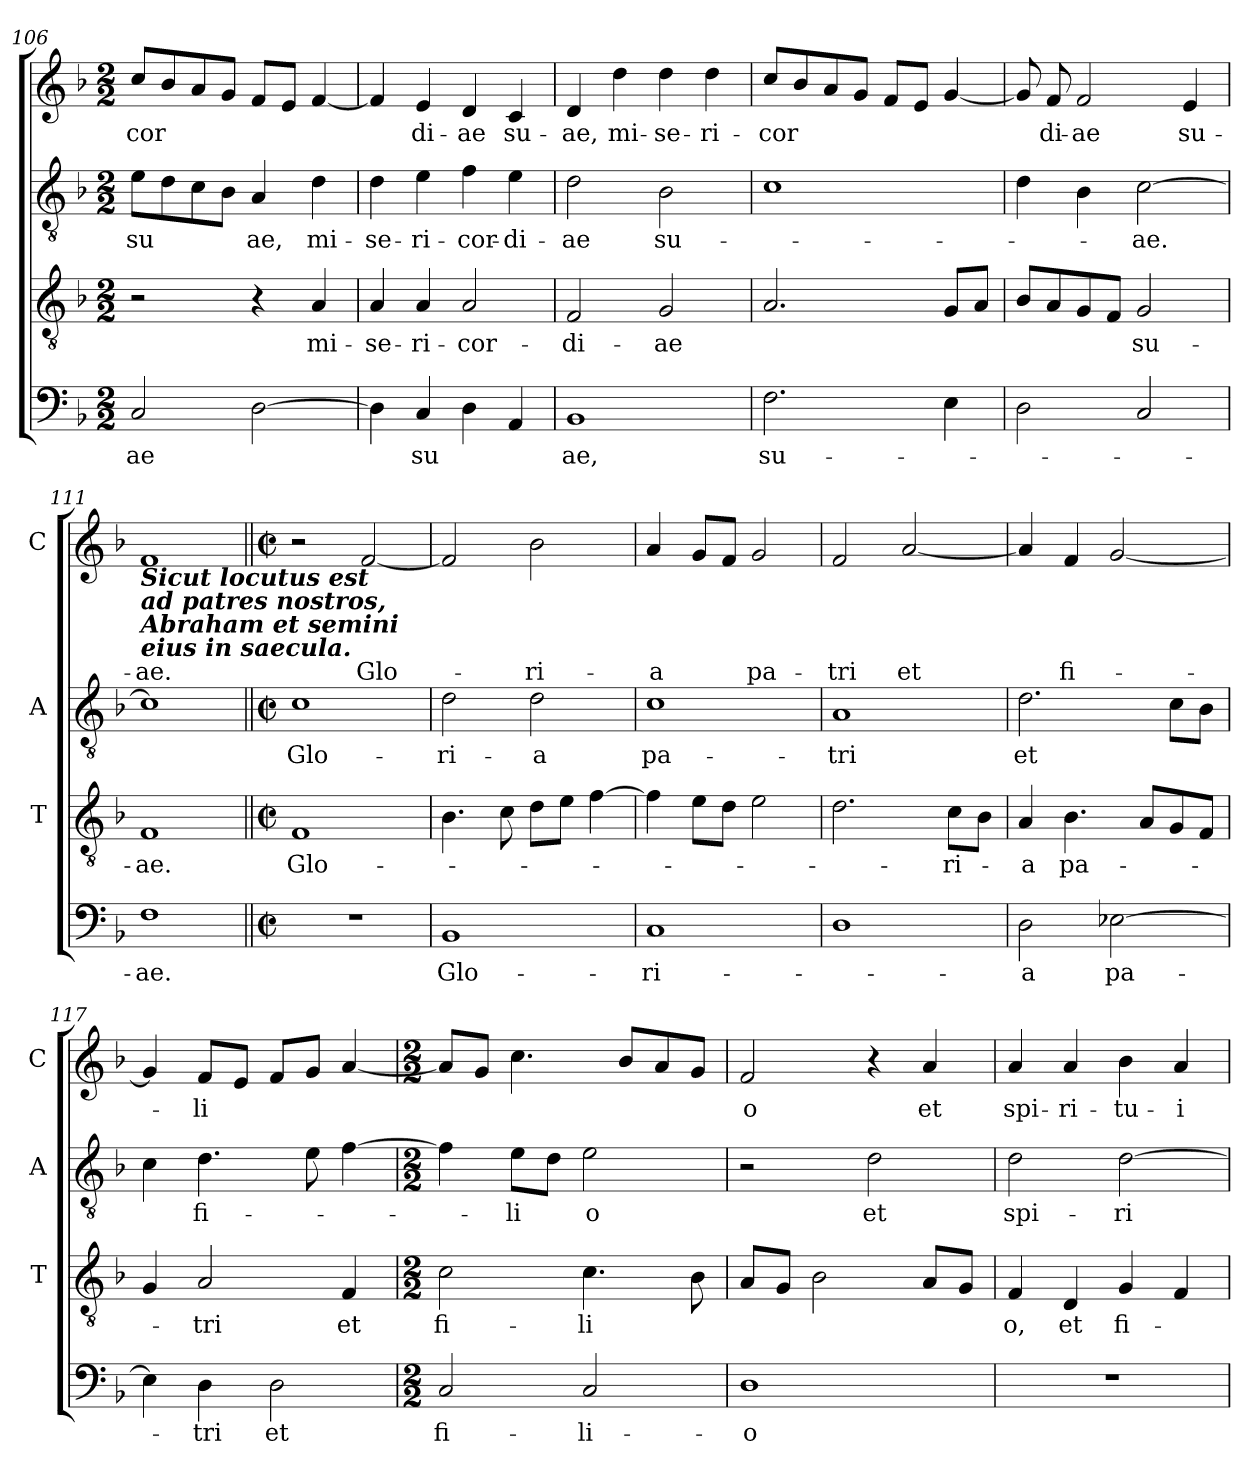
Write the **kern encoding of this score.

**kern	**text	**kern	**text	**kern	**text	**kern	**text
*part4	*part4	*part3	*part3	*part2	*part2	*part1	*part1
*staff4	*staff4	*staff3	*staff3	*staff2	*staff2	*staff1	*staff1
*	*	*I'T	*	*I'A	*	*I'C	*
*clefF4	*	*clefGv2	*	*clefGv2	*	*clefG2	*
*k[b-]	*	*k[b-]	*	*k[b-]	*	*k[b-]	*
*F:	*	*F:	*	*F:	*	*F:	*
*M2/2	*	*M2/2	*	*M2/2	*	*M2/2	*
=106	=106	=106	=106	=106	=106	=106	=106
!	!LO:LY:b	!	!	!	!LO:LY:b	!	!LO:LY:b
2C/	-ae	2r	.	8e\L	su	8cc/L	-cor
.	.	.	.	8d\	.	8b-/	.
.	.	.	.	8c\	.	8a/	.
.	.	.	.	8B-\J	.	8g/J	.
!	!	!	!	!	!LO:LY:b	!	!
[2D\	.	4r	.	4A/	ae,	8f/L	.
.	.	.	.	.	.	8e/J	.
!	!	!	!LO:LY:b	!	!LO:LY:b	!	!
.	.	4A/	mi-	4d\	mi-	[4f/	.
=107	=107	=107	=107	=107	=107	=107	=107
!	!	!	!LO:LY:b	!	!LO:LY:b	!	!
4D\]	.	4A/	-se-	4d\	-se-	4f/]	.
!	!LO:LY:b	!	!LO:LY:b	!	!LO:LY:b	!	!LO:LY:b
4C/	su	4A/	-ri-	4e\	-ri-	4e/	di-
!	!	!	!LO:LY:b	!	!LO:LY:b	!	!LO:LY:b
4D\	.	2A/	-cor-	4f\	-cor-	4d/	-ae
!	!	!	!	!	!LO:LY:b	!	!LO:LY:b
4AA/	.	.	.	4e\	-di-	4c/	su-
=108	=108	=108	=108	=108	=108	=108	=108
!	!LO:LY:b	!	!LO:LY:b	!	!LO:LY:b	!	!LO:LY:b
1BB-	ae,	2F/	-di-	2d\	-ae	4d/	-ae,
!	!	!	!	!	!	!	!LO:LY:b
.	.	.	.	.	.	4dd\	mi-
!	!	!	!LO:LY:b	!	!LO:LY:b	!	!LO:LY:b
.	.	2G/	-ae	2B-\	su-	4dd\	-se-
!	!	!	!	!	!	!	!LO:LY:b
.	.	.	.	.	.	4dd\	-ri-
!!LO:PB:g=z
=109	=109	=109	=109	=109	=109	=109	=109
!	!LO:LY:b	!	!	!	!	!	!LO:LY:b
2.F\	su-	2.A/	.	1c	.	8cc/L	-cor
.	.	.	.	.	.	8b-/	.
.	.	.	.	.	.	8a/	.
.	.	.	.	.	.	8g/J	.
.	.	.	.	.	.	8f/L	.
.	.	.	.	.	.	8e/J	.
4E\	.	8G/L	.	.	.	[4g/	.
.	.	8A/J	.	.	.	.	.
=110	=110	=110	=110	=110	=110	=110	=110
2D\	.	8B-/L	.	4d\	.	8g/]	.
!	!	!	!	!	!	!	!LO:LY:b
.	.	8A/	.	.	.	8f/	di-
!	!	!	!	!	!	!	!LO:LY:b
.	.	8G/	.	4B-\	.	2f/	-ae
.	.	8F/J	.	.	.	.	.
!	!	!	!LO:LY:b	!	!LO:LY:b	!	!
2C/	.	2G/	su-	[2c\	-ae.	.	.
!	!	!	!	!	!	!	!LO:LY:b
.	.	.	.	.	.	4e/	su-
=111	=111	=111	=111	=111	=111	=111	=111
!	!	!	!	!	!	!LO:TX:b:Bi:t=Sicut locutus est \nad patres nostros,\nAbraham et semini\neius in saecula.	!
!	!LO:LY:b	!	!LO:LY:b	!	!	!	!LO:LY:b
1F	-ae.	1F	-ae.	1c]	.	1f	-ae.
!!LO:LB:g=z
=112||	=112||	=112||	=112||	=112||	=112||	=112||	=112||
*M2/2	*	*M2/2	*	*M2/2	*	*M2/2	*
*met(c|)	*	*met(c|)	*	*met(c|)	*	*met(c|)	*
!	!	!	!LO:LY:b	!	!LO:LY:b	!	!
1r	.	1F	Glo-	1c	Glo-	2r	.
!	!	!	!	!	!	!	!LO:LY:b
.	.	.	.	.	.	[2f/	Glo-
=113	=113	=113	=113	=113	=113	=113	=113
!	!LO:LY:b	!	!	!	!LO:LY:b	!	!
1BB-	Glo-	4.B-\	.	2d\	-ri-	2f/]	.
.	.	8c\	.	.	.	.	.
!	!	!	!	!	!LO:LY:b	!	!LO:LY:b
.	.	8d\L	.	2d\	-a	2b-\	-ri-
.	.	8e\J	.	.	.	.	.
.	.	[4f\	.	.	.	.	.
=114	=114	=114	=114	=114	=114	=114	=114
!	!LO:LY:b	!	!	!	!LO:LY:b	!	!LO:LY:b
1C	-ri-	4f\]	.	1c	pa-	4a/	-a
.	.	8e\L	.	.	.	8g/L	.
.	.	8d\J	.	.	.	8f/J	.
!	!	!	!	!	!	!	!LO:LY:b
.	.	2e\	.	.	.	2g/	pa-
=115	=115	=115	=115	=115	=115	=115	=115
!	!	!	!	!	!LO:LY:b	!	!LO:LY:b
1D	.	2.d\	.	1A	-tri	2f/	-tri
!	!	!	!	!	!	!	!LO:LY:b
.	.	.	.	.	.	[2a/	et
!	!	!	!LO:LY:b	!	!	!	!
.	.	8c\L	-ri-	.	.	.	.
.	.	8B-\J	.	.	.	.	.
=116	=116	=116	=116	=116	=116	=116	=116
!	!LO:LY:b	!	!LO:LY:b	!	!LO:LY:b	!	!
2D\	-a	4A/	-a	2.d\	et	4a/]	.
!	!	!	!LO:LY:b	!	!	!	!LO:LY:b
.	.	4.B-\	pa-	.	.	4f/	fi-
!	!LO:LY:b	!	!	!	!	!	!
[2E-X\	pa-	.	.	.	.	[2g/	.
.	.	8A/L	.	.	.	.	.
.	.	8G/	.	8c\L	.	.	.
.	.	8F/J	.	8B-\J	.	.	.
=117	=117	=117	=117	=117	=117	=117	=117
4E-\]	.	4G/	.	4c\	.	4g/]	.
!	!LO:LY:b	!	!LO:LY:b	!	!LO:LY:b	!	!LO:LY:b
4D\	-tri	2A/	-tri	4.d\	fi-	8f/L	-li
.	.	.	.	.	.	8e/J	.
!	!LO:LY:b	!	!	!	!	!	!
2D\	et	.	.	.	.	8f/L	.
.	.	.	.	8e\	.	8g/J	.
!	!	!	!LO:LY:b	!	!	!	!
.	.	4F/	et	[4f\	.	[4a/	.
!!LO:LB:g=z
=118	=118	=118	=118	=118	=118	=118	=118
*M2/2	*	*M2/2	*	*M2/2	*	*M2/2	*
!	!LO:LY:b	!	!LO:LY:b	!	!	!	!
2C/	fi-	2c\	fi-	4f\]	.	8a/L]	.
.	.	.	.	.	.	8g/J	.
!	!	!	!	!	!LO:LY:b	!	!
.	.	.	.	8e\L	-li	4.cc\	.
!	!	!	!	!	!LO:LY:b	!	!
.	.	.	.	8d\J	­	.	.
!	!LO:LY:b	!	!LO:LY:b	!	!LO:LY:b	!	!
2C/	-li-	4.c\	-li	2e\	o	.	.
.	.	.	.	.	.	8b-/L	.
.	.	.	.	.	.	8a/	.
.	.	8B-\	.	.	.	8g/J	.
=119	=119	=119	=119	=119	=119	=119	=119
!	!LO:LY:b	!	!	!	!	!	!LO:LY:b
1D	-o	8A/L	.	2r	.	2f/	o
.	.	8G/J	.	.	.	.	.
.	.	2B-\	.	.	.	.	.
!	!	!	!	!	!LO:LY:b	!	!
.	.	.	.	2d\	et	4r	.
!	!	!	!	!	!	!	!LO:LY:b
.	.	8A/L	.	.	.	4a/	et
.	.	8G/J	.	.	.	.	.
=120	=120	=120	=120	=120	=120	=120	=120
!	!	!	!LO:LY:b	!	!LO:LY:b	!	!LO:LY:b
1r	.	4F/	o,	2d\	spi-	4a/	spi-
!	!	!	!LO:LY:b	!	!	!	!LO:LY:b
.	.	4D/	et	.	.	4a/	-ri-
!	!	!	!LO:LY:b	!	!LO:LY:b	!	!LO:LY:b
.	.	4G/	fi-	[2d\	-ri-	4b-\	-tu-
!	!	!	!	!	!	!	!LO:LY:b
.	.	4F/	.	.	.	4a/	-i
=	=	=	=	=	=	=	=
*-	*-	*-	*-	*-	*-	*-	*-
